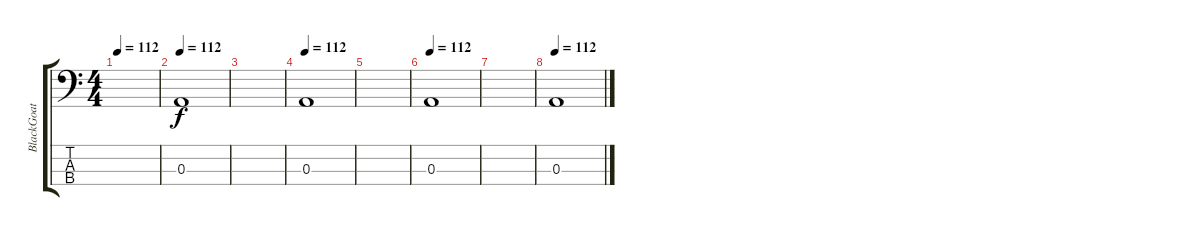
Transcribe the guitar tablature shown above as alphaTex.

\track ("BlackGoat" "BlackGoat") {instrument electricbasspick}
\staff {score tabs}
\tuning (G2 D2 A1 E1) {hide}
\ts (4 4)
\tempo 112
\clef f4
\ks c
|
\tempo 112
0.3.1 |
|
\tempo 112
0.3.1 |
|
\tempo 112
0.3.1 |
|
\tempo 112
0.3.1
